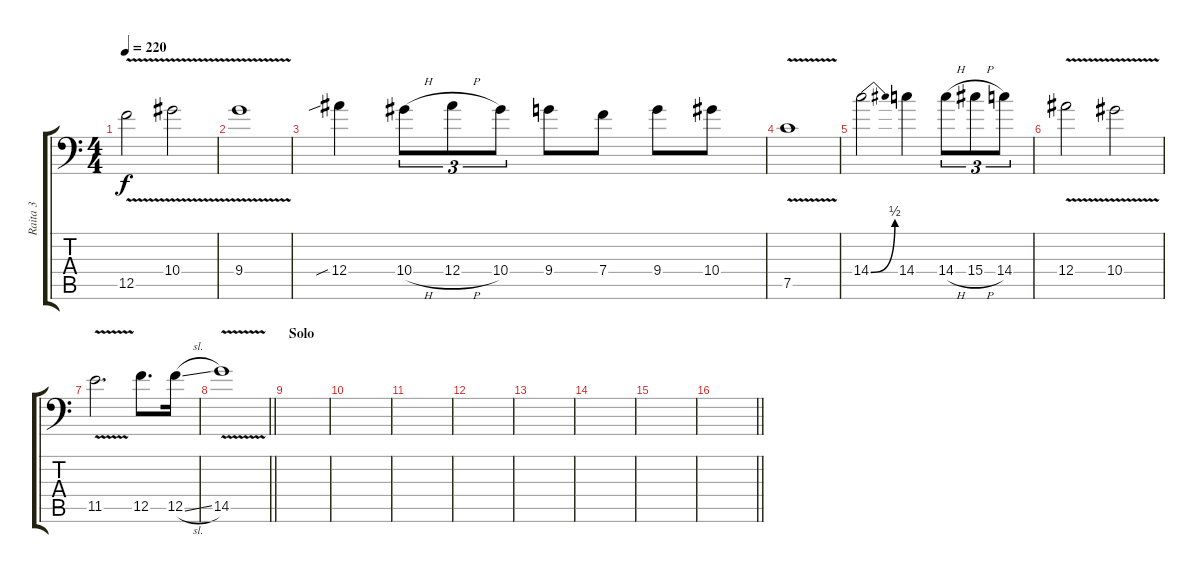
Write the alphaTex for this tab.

\track ("Raita 3" "Raita 3") {instrument distortionguitar}
\staff {score tabs}
\tuning (C4 G3 Eb3 Bb2 F2 Bb1) {hide}
\ts (4 4)
\tempo 220
\clef f4
\ks c
12.5{v}.2{dy f} 10.4{v}.2 |
9.4{v}.1 |
12.4{sib}.4 10.4{h}.8{tu (3 2)} 12.4{h}.8{tu (3 2)} 10.4.8{tu (3 2)} 9.4.8 7.4.8 9.4.8 10.4.8 |
7.5{v}.1 |
14.4{be (bend 0 0 60 2)}.2 14.4.4 14.4{h}.8{tu (3 2)} 15.4{h}.8{tu (3 2)} 14.4.8{tu (3 2)} |
12.4{v}.2 10.4{v}.2 |
11.5{v}.2{d} 12.5.8{d} 12.5{sl}.16 |
\barLineRight lightlight
14.5{v}.1 |
\section ("" "Solo")
|
|
|
|
|
|
|
\barLineRight lightlight
